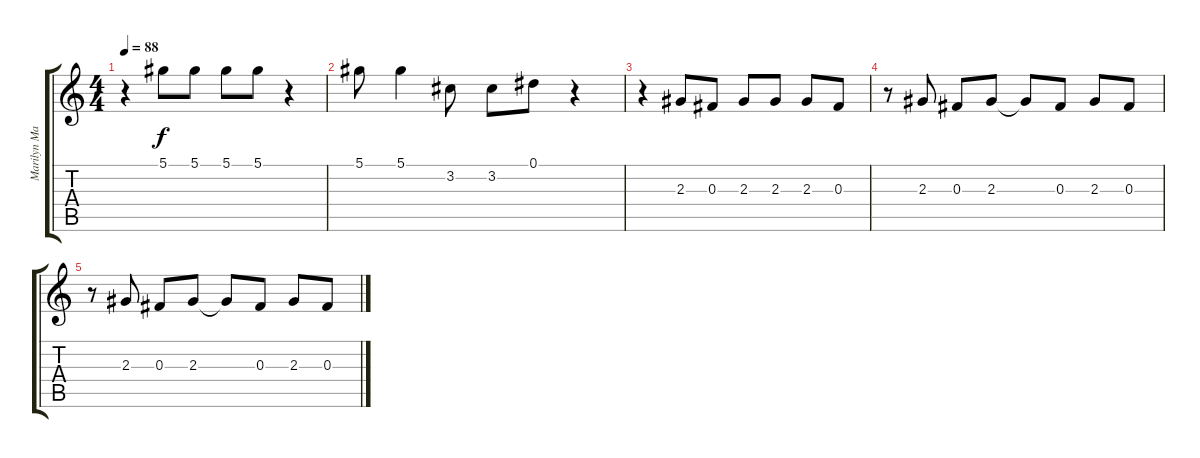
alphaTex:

\track ("Marilyn Manson (Voice)" "Marilyn Ma") {instrument electricguitarjazz}
\staff {score tabs}
\tuning (Eb4 Bb3 Gb3 Db3 Ab2 Eb2) {hide}
\ts (4 4)
\tempo 88
\clef g2
\ks c
r.4{dy f} 5.1.8 5.1.8 5.1.8 5.1.8 r.4 |
5.1.8 5.1.4 3.2.8 3.2.8 0.1.8 r.4 |
r.4 2.3.8 0.3.8 2.3.8 2.3.8 2.3.8 0.3.8 |
r.8 2.3.8 0.3.8 2.3.8 2.3{t}.8 0.3.8 2.3.8 0.3.8 |
r.8 2.3.8 0.3.8 2.3.8 2.3{t}.8 0.3.8 2.3.8 0.3.8
